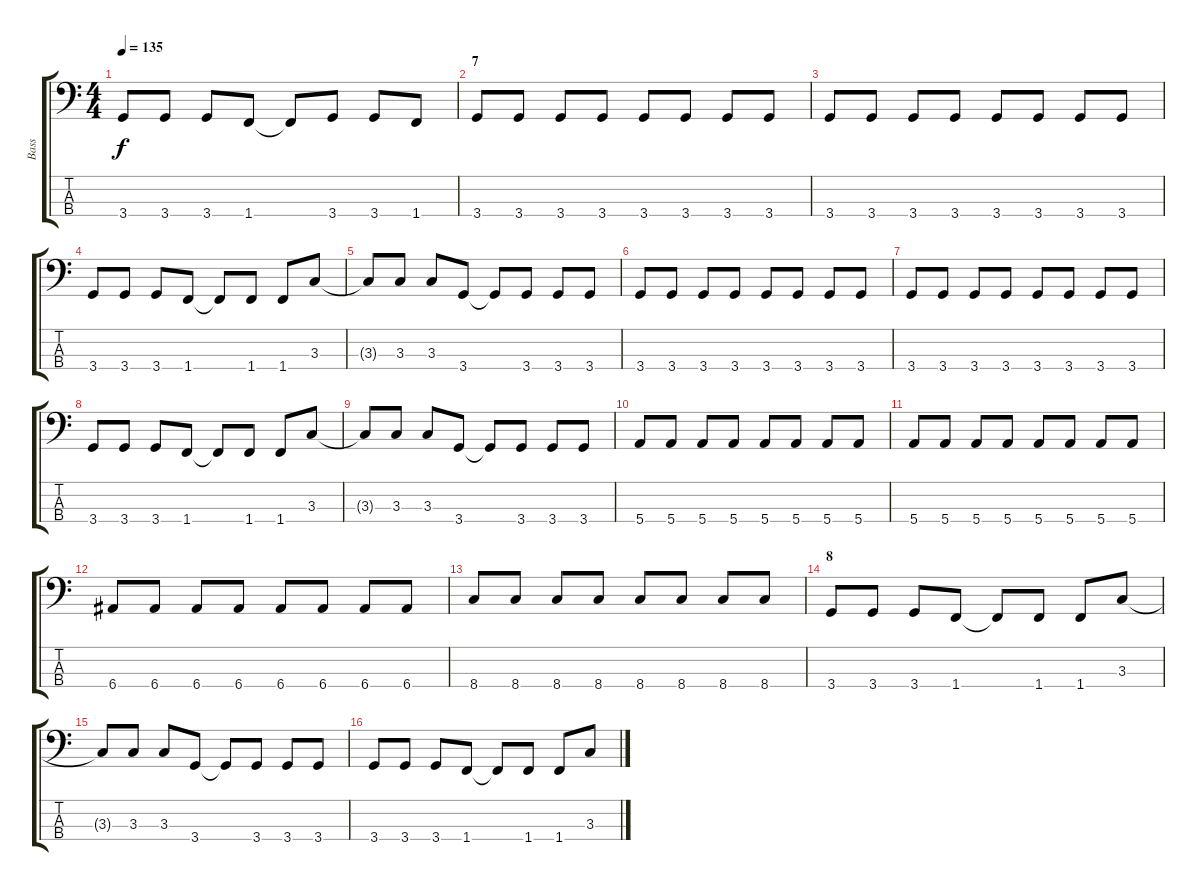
\track ("Bass" "Bass") {instrument electricbassfinger}
\staff {score tabs}
\tuning (G2 D2 A1 E1) {hide}
\ts (4 4)
\tempo 135
\clef f4
\ks c
3.4.8{dy f} 3.4.8 3.4.8 1.4.8 1.4{t}.8 3.4.8 3.4.8 1.4.8 |
\section ("" "7")
3.4.8 3.4.8 3.4.8 3.4.8 3.4.8 3.4.8 3.4.8 3.4.8 |
3.4.8 3.4.8 3.4.8 3.4.8 3.4.8 3.4.8 3.4.8 3.4.8 |
3.4.8 3.4.8 3.4.8 1.4.8 1.4{t}.8 1.4.8 1.4.8 3.3.8 |
3.3{t}.8 3.3.8 3.3.8 3.4.8 3.4{t}.8 3.4.8 3.4.8 3.4.8 |
3.4.8 3.4.8 3.4.8 3.4.8 3.4.8 3.4.8 3.4.8 3.4.8 |
3.4.8 3.4.8 3.4.8 3.4.8 3.4.8 3.4.8 3.4.8 3.4.8 |
3.4.8 3.4.8 3.4.8 1.4.8 1.4{t}.8 1.4.8 1.4.8 3.3.8 |
3.3{t}.8 3.3.8 3.3.8 3.4.8 3.4{t}.8 3.4.8 3.4.8 3.4.8 |
5.4.8 5.4.8 5.4.8 5.4.8 5.4.8 5.4.8 5.4.8 5.4.8 |
5.4.8 5.4.8 5.4.8 5.4.8 5.4.8 5.4.8 5.4.8 5.4.8 |
6.4.8 6.4.8 6.4.8 6.4.8 6.4.8 6.4.8 6.4.8 6.4.8 |
8.4.8 8.4.8 8.4.8 8.4.8 8.4.8 8.4.8 8.4.8 8.4.8 |
\section ("" "8")
3.4.8 3.4.8 3.4.8 1.4.8 1.4{t}.8 1.4.8 1.4.8 3.3.8 |
3.3{t}.8 3.3.8 3.3.8 3.4.8 3.4{t}.8 3.4.8 3.4.8 3.4.8 |
3.4.8 3.4.8 3.4.8 1.4.8 1.4{t}.8 1.4.8 1.4.8 3.3.8
